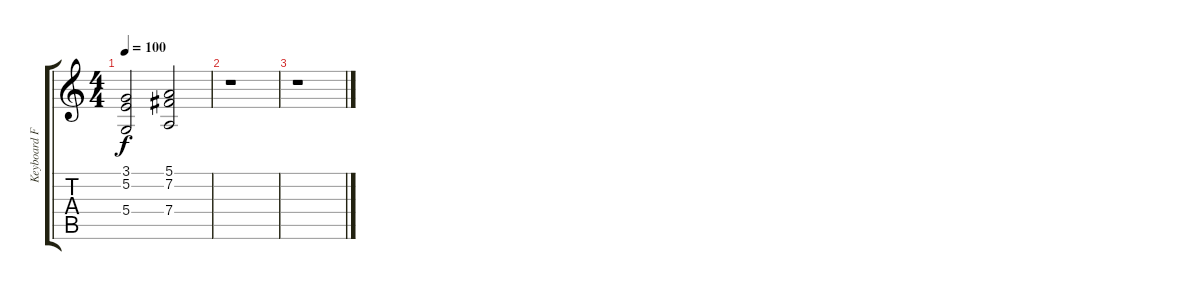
\track ("Keyboard Fills" "Keyboard F") {instrument synthstrings2}
\staff {score tabs}
\tuning (E4 B3 G3 D3 A2 E2) {hide}
\ts (4 4)
\tempo 100
\clef g2
\ks c
(3.1 5.2 5.4).2{dy f} (5.1 7.2 7.4).2 |
r.1 |
r.1
